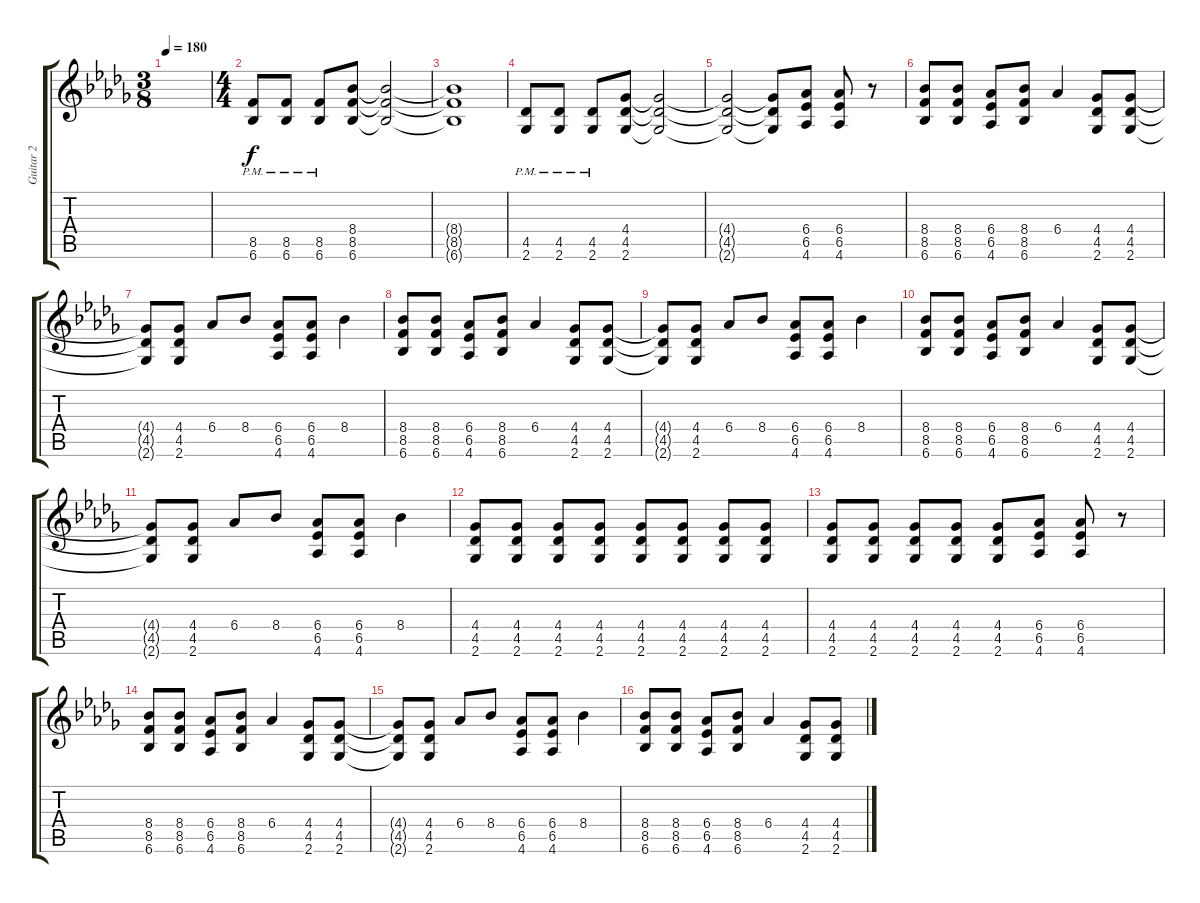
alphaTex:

\track ("Guitar 2" "Guitar 2") {instrument distortionguitar}
\staff {score tabs}
\tuning (E4 B3 G3 D3 A2 E2) {hide}
\ts (3 8)
\tempo 180
\clef g2
\ks db
|
\ts (4 4)
(8.5{pm} 6.6{pm}).8 (8.5{pm} 6.6{pm}).8 (8.5{pm} 6.6{pm}).8 (8.4 8.5 6.6).8 (8.4{t} 8.5{t} 6.6{t}).2 |
(8.4{t} 8.5{t} 6.6{t}).1 |
(4.5{pm} 2.6{pm}).8 (4.5{pm} 2.6{pm}).8 (4.5{pm} 2.6{pm}).8 (4.4 4.5 2.6).8 (4.4{t} 4.5{t} 2.6{t}).2 |
(4.4{t} 4.5{t} 2.6{t}).2 (4.4{t} 4.5{t} 2.6{t}).8 (6.4 6.5 4.6).8 (6.4 6.5 4.6).8 r.8 |
(8.4 8.5 6.6).8 (8.4 8.5 6.6).8 (6.4 6.5 4.6).8 (8.4 8.5 6.6).8 6.4.4 (4.4 4.5 2.6).8 (4.4 4.5 2.6).8 |
(4.4{t} 4.5{t} 2.6{t}).8 (4.4 4.5 2.6).8 6.4.8 8.4.8 (6.4 6.5 4.6).8 (6.4 6.5 4.6).8 8.4.4 |
(8.4 8.5 6.6).8 (8.4 8.5 6.6).8 (6.4 6.5 4.6).8 (8.4 8.5 6.6).8 6.4.4 (4.4 4.5 2.6).8 (4.4 4.5 2.6).8 |
(4.4{t} 4.5{t} 2.6{t}).8 (4.4 4.5 2.6).8 6.4.8 8.4.8 (6.4 6.5 4.6).8 (6.4 6.5 4.6).8 8.4.4 |
(8.4 8.5 6.6).8 (8.4 8.5 6.6).8 (6.4 6.5 4.6).8 (8.4 8.5 6.6).8 6.4.4 (4.4 4.5 2.6).8 (4.4 4.5 2.6).8 |
(4.4{t} 4.5{t} 2.6{t}).8 (4.4 4.5 2.6).8 6.4.8 8.4.8 (6.4 6.5 4.6).8 (6.4 6.5 4.6).8 8.4.4 |
(4.4 4.5 2.6).8 (4.4 4.5 2.6).8 (4.4 4.5 2.6).8 (4.4 4.5 2.6).8 (4.4 4.5 2.6).8 (4.4 4.5 2.6).8 (4.4 4.5 2.6).8 (4.4 4.5 2.6).8 |
(4.4 4.5 2.6).8 (4.4 4.5 2.6).8 (4.4 4.5 2.6).8 (4.4 4.5 2.6).8 (4.4 4.5 2.6).8 (6.4 6.5 4.6).8 (6.4 6.5 4.6).8 r.8 |
(8.4 8.5 6.6).8 (8.4 8.5 6.6).8 (6.4 6.5 4.6).8 (8.4 8.5 6.6).8 6.4.4 (4.4 4.5 2.6).8 (4.4 4.5 2.6).8 |
(4.4{t} 4.5{t} 2.6{t}).8 (4.4 4.5 2.6).8 6.4.8 8.4.8 (6.4 6.5 4.6).8 (6.4 6.5 4.6).8 8.4.4 |
(8.4 8.5 6.6).8 (8.4 8.5 6.6).8 (6.4 6.5 4.6).8 (8.4 8.5 6.6).8 6.4.4 (4.4 4.5 2.6).8 (4.4 4.5 2.6).8
